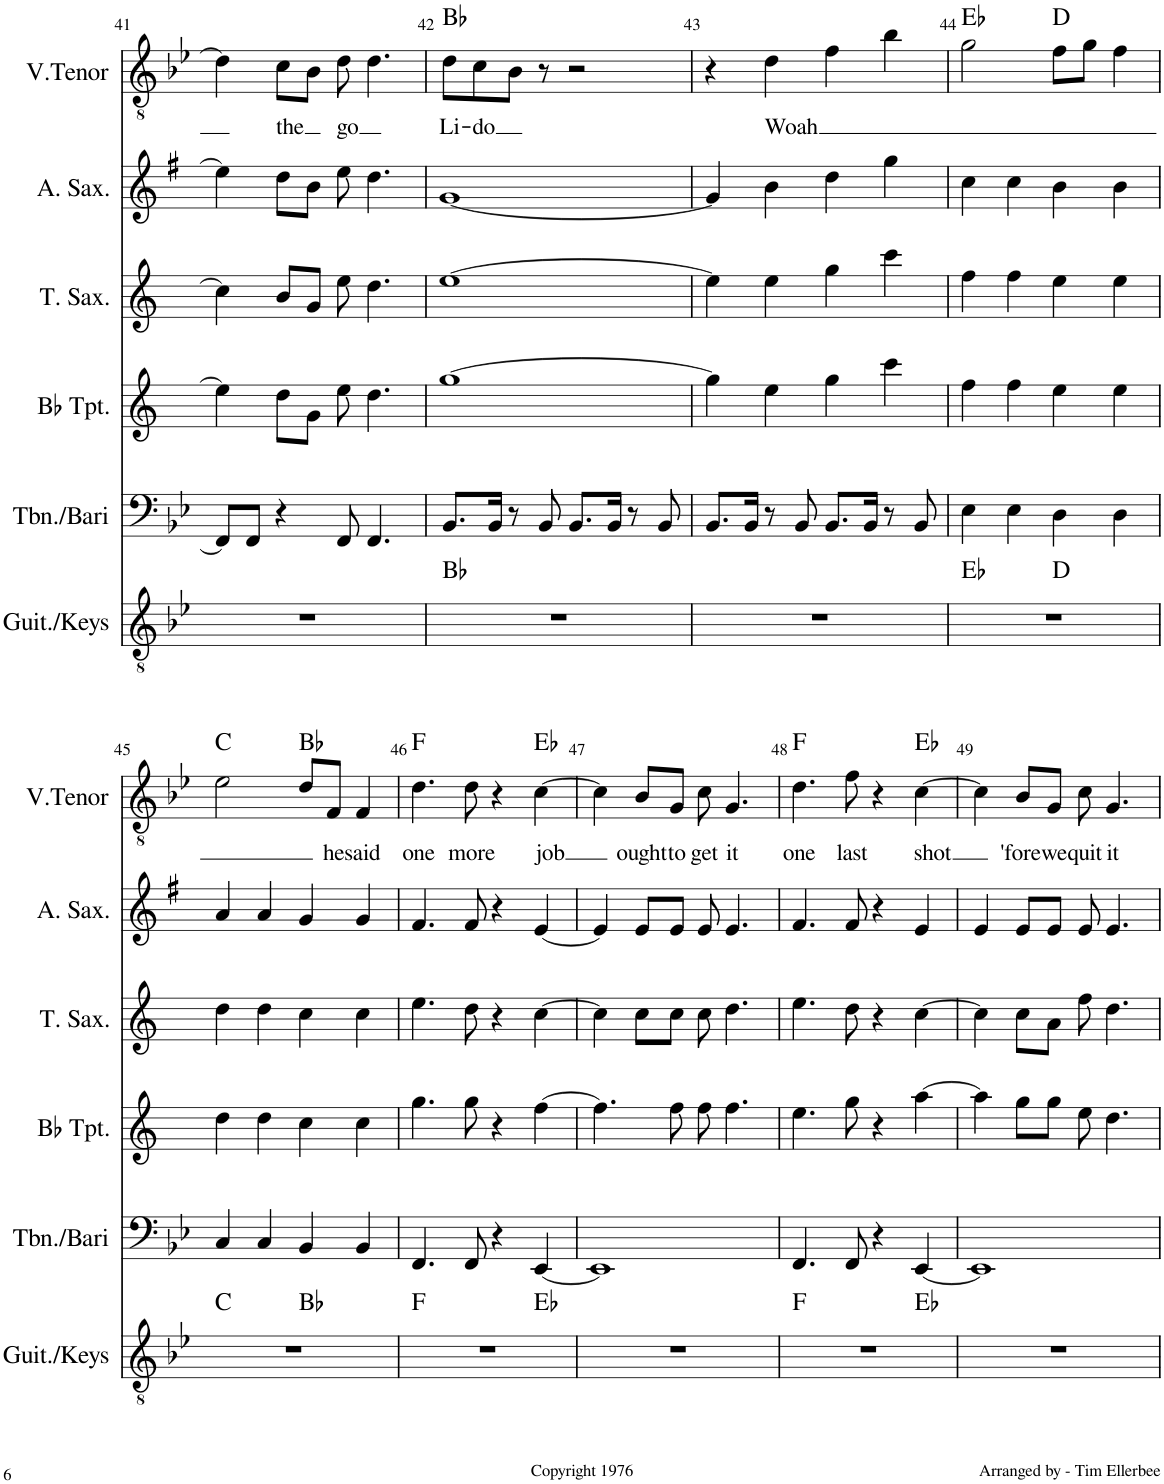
**kern	**harte	**kern	**kern	**kern	**kern	**kern	**text	**harte
*part6	*part6	*part5	*part4	*part3	*part2	*part1	*part1	*part1
*staff6	*	*staff5	*staff4	*staff3	*staff2	*staff1	*staff1	*
*I"Guit./Keys	*	*I"T-bone/Bari	*I"Bb Trumpet	*I"Tenor Saxophone	*I"Alto Saxophone	*I"V. Tenor	*	*
*I'Guit./Keys	*	*I'Tbn./Bari	*I'Bb Tpt.	*I'T. Sax.	*I'A. Sax.	*I'V.Tenor	*	*
!!LO:PB:g=z
*clefGv2	*	*clefF4	*clefG2	*clefG2	*clefG2	*clefGv2	*	*
*	*	*	*Trd1c2	*Trd8c14	*Trd5c9	*	*	*
*k[b-e-]	*	*k[b-e-]	*k[]	*k[]	*k[f#]	*k[b-e-]	*	*
*M4/4	*	*M4/4	*M4/4	*M4/4	*M4/4	*M4/4	*	*
=41	=41	=41	=41	=41	=41	=41	=41	=41
1r	.	8FF/L]	4ee\]	4cc\]	4ee\]	4d\]	.	.
.	.	8FF/J	.	.	.	.	.	.
!	!	!	!	!	!	!	!LO:LY:b	!
.	.	4r	8dd\L	8b/L	8dd\L	8c\L	the	.
.	.	.	8g\J	8g/J	8b\J	8B-\J	.	.
!	!	!	!	!	!	!	!LO:LY:b	!
.	.	8FF/	8ee\	8ee\	8ee\	8d\	go	.
.	.	4.FF/	4.dd\	4.dd\	4.dd\	4.d\	.	.
=42	=42	=42	=42	=42	=42	=42	=42	=42
!	!	!	!	!	!	!	!LO:LY:b	!
1r	Bb:maj	8.BB-/L	[1gg	[1ee	[1g	8d\L	Li-	Bb:maj
!	!	!	!	!	!	!	!LO:LY:b	!
.	.	.	.	.	.	8c\	-do	.
.	.	16BB-/Jk	.	.	.	.	.	.
.	.	8r	.	.	.	8B-\J	.	.
.	.	8BB-/	.	.	.	8r	.	.
.	.	8.BB-/L	.	.	.	2r	.	.
.	.	16BB-/Jk	.	.	.	.	.	.
.	.	8r	.	.	.	.	.	.
.	.	8BB-/	.	.	.	.	.	.
=43	=43	=43	=43	=43	=43	=43	=43	=43
1r	.	8.BB-/L	4gg\]	4ee\]	4g/]	4r	.	.
.	.	16BB-/Jk	.	.	.	.	.	.
!	!	!	!	!	!	!	!LO:LY:b	!
.	.	8r	4ee\	4ee\	4b\	4d\	Woah	.
.	.	8BB-/	.	.	.	.	.	.
.	.	8.BB-/L	4gg\	4gg\	4dd\	4f\	.	.
.	.	16BB-/Jk	.	.	.	.	.	.
.	.	8r	4ccc\	4ccc\	4gg\	4b-\	.	.
.	.	8BB-/	.	.	.	.	.	.
=44	=44	=44	=44	=44	=44	=44	=44	=44
*^	*	*	*	*	*	*	*	*
1r	2ryy	Eb:maj	4E-\	4ff\	4ff\	4cc\	2g\	.	Eb:maj
.	.	.	4E-\	4ff\	4ff\	4cc\	.	.	.
.	2ryy	D:maj	4D\	4ee\	4ee\	4b\	8f\L	.	D:maj
.	.	.	.	.	.	.	8g\J	.	.
.	.	.	4D\	4ee\	4ee\	4b\	4f\	.	.
!!LO:LB:g=z
=45	=45	=45	=45	=45	=45	=45	=45	=45	=45
1r	2ryy	C:maj	4C/	4dd\	4dd\	4a/	2e-\	.	C:maj
.	.	.	4C/	4dd\	4dd\	4a/	.	.	.
.	2ryy	Bb:maj	4BB-/	4cc\	4cc\	4g/	8d/L	.	Bb:maj
!	!	!	!	!	!	!	!	!LO:LY:b	!
.	.	.	.	.	.	.	8F/J	he	.
!	!	!	!	!	!	!	!	!LO:LY:b	!
.	.	.	4BB-/	4cc\	4cc\	4g/	4F/	said	.
=46	=46	=46	=46	=46	=46	=46	=46	=46	=46
!	!	!	!	!	!	!	!	!LO:LY:b	!
1r	2.ryy	F:maj	4.FF/	4.gg\	4.ee\	4.f#/	4.d\	one	F:maj
!	!	!	!	!	!	!	!	!LO:LY:b	!
.	.	.	8FF/	8gg\	8dd\	8f#/	8d\	more	.
.	.	.	4r	4r	4r	4r	4r	.	.
!	!	!	!	!	!	!	!	!LO:LY:b	!
.	4ryy	Eb:maj	[4EE-/	[4ff\	[4cc\	[4e/	[4c\	job	Eb:maj
*v	*v	*	*	*	*	*	*	*	*
=47	=47	=47	=47	=47	=47	=47	=47	=47
1r	.	1EE-]	4.ff\]	4cc\]	4e/]	4c\]	.	.
!	!	!	!	!	!	!	!LO:LY:b	!
.	.	.	.	8cc\L	8e/L	8B-/L	ought	.
!	!	!	!	!	!	!	!LO:LY:b	!
.	.	.	8ff\	8cc\J	8e/J	8G/J	to	.
!	!	!	!	!	!	!	!LO:LY:b	!
.	.	.	8ff\	8cc\	8e/	8c\	get	.
!	!	!	!	!	!	!	!LO:LY:b	!
.	.	.	4.ff\	4.dd\	4.e/	4.G/	it	.
=48	=48	=48	=48	=48	=48	=48	=48	=48
!	!	!	!	!	!	!	!LO:LY:b	!
*^	*	*	*	*	*	*	*	*
1r	2.ryy	F:maj	4.FF/	4.ee\	4.ee\	4.f#/	4.d\	one	F:maj
!	!	!	!	!	!	!	!	!LO:LY:b	!
.	.	.	8FF/	8gg\	8dd\	8f#/	8f\	last	.
.	.	.	4r	4r	4r	4r	4r	.	.
!	!	!	!	!	!	!	!	!LO:LY:b	!
.	4ryy	Eb:maj	[4EE-/	[4aa\	[4cc\	4e/	[4c\	shot	Eb:maj
*v	*v	*	*	*	*	*	*	*	*
=49	=49	=49	=49	=49	=49	=49	=49	=49
1r	.	1EE-]	4aa\]	4cc\]	4e/	4c\]	.	.
!	!	!	!	!	!	!	!LO:LY:b	!
.	.	.	8gg\L	8cc\L	8e/L	8B-/L	'fore	.
!	!	!	!	!	!	!	!LO:LY:b	!
.	.	.	8gg\J	8a\J	8e/J	8G/J	we	.
!	!	!	!	!	!	!	!LO:LY:b	!
.	.	.	8ee\	8ee\	8e/	8c\	quit	.
!	!	!	!	!	!	!	!LO:LY:b	!
.	.	.	4.dd\	4.dd\	4.e/	4.G/	it	.
=	=	=	=	=	=	=	=	=
*-	*-	*-	*-	*-	*-	*-	*-	*-
